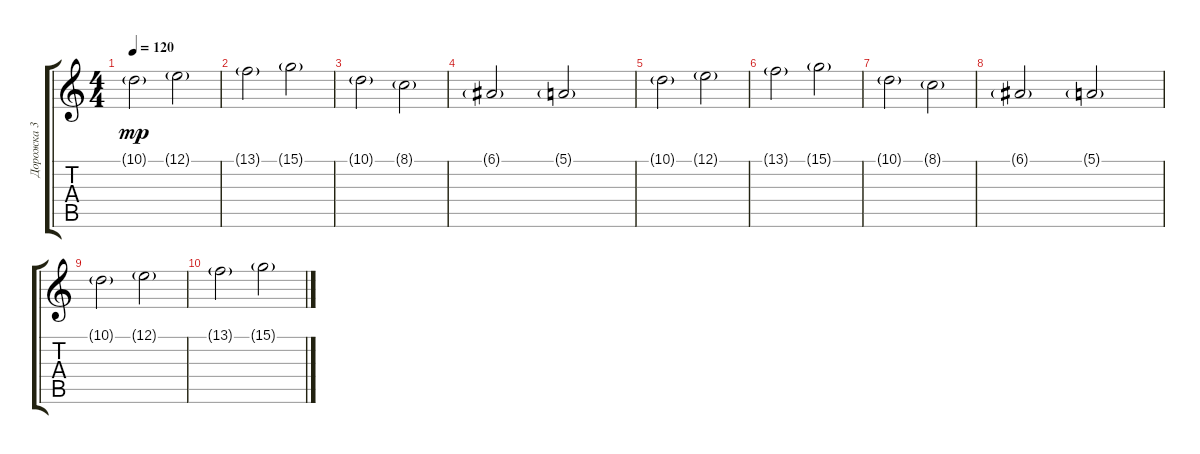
\track ("Дорожка 3" "Дорожка 3") {instrument stringensemble1}
\staff {score tabs}
\tuning (E4 B3 G3 D3 A2 D2) {hide}
\ts (4 4)
\tempo 120
\clef g2
\ks c
10.1{g}.2{dy mp} 12.1{g}.2 |
13.1{g}.2 15.1{g}.2 |
10.1{g}.2 8.1{g}.2 |
6.1{g}.2 5.1{g}.2 |
10.1{g}.2 12.1{g}.2 |
13.1{g}.2 15.1{g}.2 |
10.1{g}.2 8.1{g}.2 |
6.1{g}.2 5.1{g}.2 |
10.1{g}.2 12.1{g}.2 |
13.1{g}.2 15.1{g}.2
